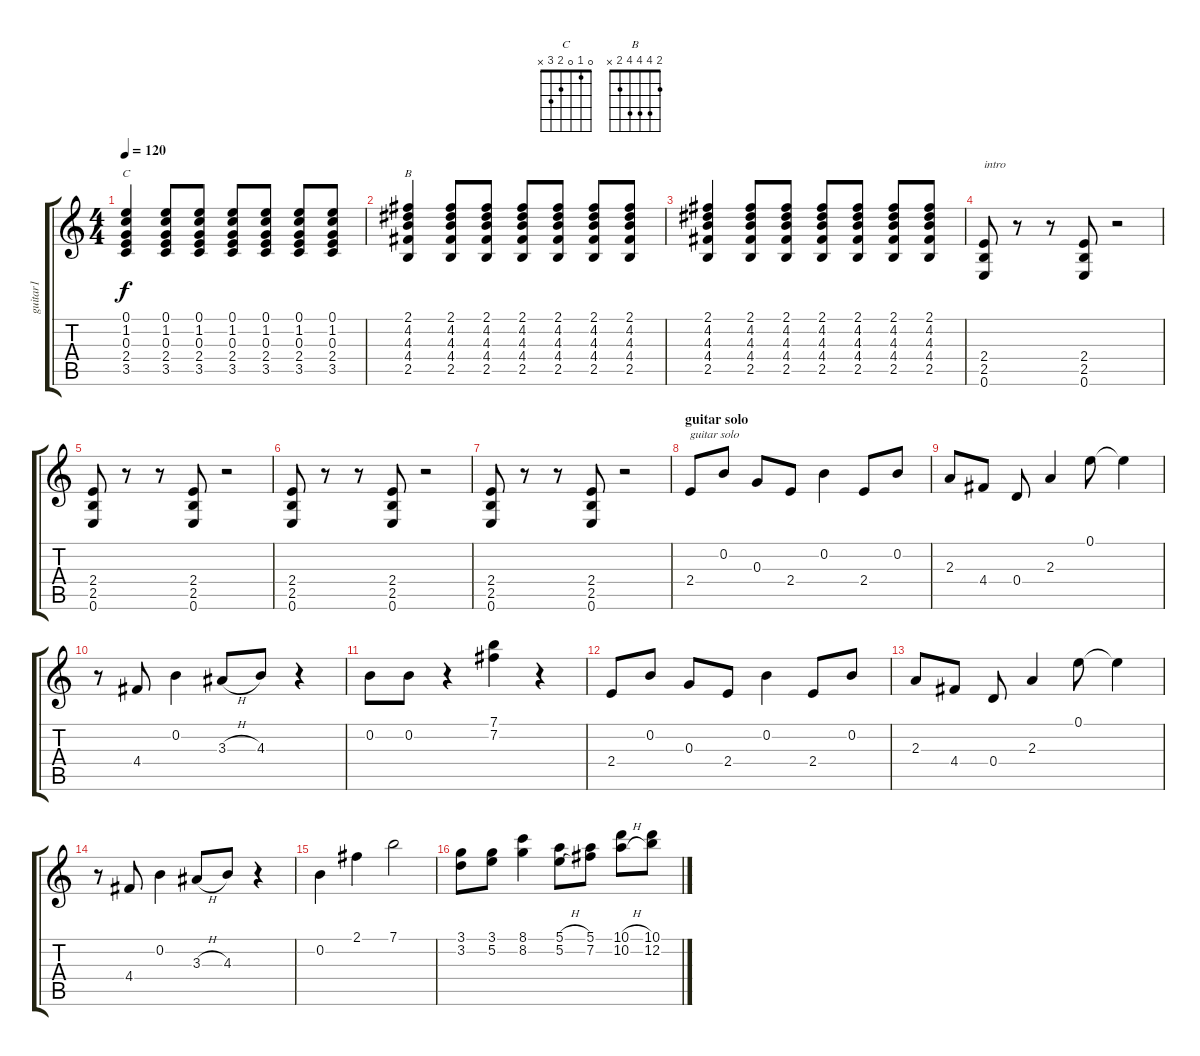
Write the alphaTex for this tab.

\track ("guitar1" "guitar1") {instrument overdrivenguitar}
\staff {score tabs}
\tuning (E4 B3 G3 D3 A2 E2) {hide}
\chord ("C" 0 1 0 2 3 x)
\chord ("B" 2 4 4 4 2 x)
\ts (4 4)
\tempo 120
\clef g2
\ks c
(0.1 1.2 0.3 2.4 3.5).4{ch "C" dy f} (0.1 1.2 0.3 2.4 3.5).8 (0.1 1.2 0.3 2.4 3.5).8 (0.1 1.2 0.3 2.4 3.5).8 (0.1 1.2 0.3 2.4 3.5).8 (0.1 1.2 0.3 2.4 3.5).8 (0.1 1.2 0.3 2.4 3.5).8 |
(2.1 4.2 4.3 4.4 2.5).4{ch "B"} (2.1 4.2 4.3 4.4 2.5).8 (2.1 4.2 4.3 4.4 2.5).8 (2.1 4.2 4.3 4.4 2.5).8 (2.1 4.2 4.3 4.4 2.5).8 (2.1 4.2 4.3 4.4 2.5).8 (2.1 4.2 4.3 4.4 2.5).8 |
(2.1 4.2 4.3 4.4 2.5).4 (2.1 4.2 4.3 4.4 2.5).8 (2.1 4.2 4.3 4.4 2.5).8 (2.1 4.2 4.3 4.4 2.5).8 (2.1 4.2 4.3 4.4 2.5).8 (2.1 4.2 4.3 4.4 2.5).8 (2.1 4.2 4.3 4.4 2.5).8 |
(2.4 2.5 0.6).8{txt "intro"} r.8 r.8 (2.4 2.5 0.6).8 r.2 |
(2.4 2.5 0.6).8 r.8 r.8 (2.4 2.5 0.6).8 r.2 |
(2.4 2.5 0.6).8 r.8 r.8 (2.4 2.5 0.6).8 r.2 |
(2.4 2.5 0.6).8 r.8 r.8 (2.4 2.5 0.6).8 r.2 |
\section ("" "guitar solo")
2.4.8{txt "guitar solo"} 0.2.8 0.3.8 2.4.8 0.2.4 2.4.8 0.2.8 |
2.3.8 4.4.8 0.4.8 2.3.4 0.1.8 0.1{t}.4 |
r.8 4.4.8 0.2.4 3.3{h}.8 4.3.8 r.4 |
0.2.8 0.2.8 r.4 (7.1 7.2).4 r.4 |
2.4.8 0.2.8 0.3.8 2.4.8 0.2.4 2.4.8 0.2.8 |
2.3.8 4.4.8 0.4.8 2.3.4 0.1.8 0.1{t}.4 |
r.8 4.4.8 0.2.4 3.3{h}.8 4.3.8 r.4 |
0.2.4 2.1.4 7.1.2 |
(3.1 3.2).8 (3.1 5.2).8 (8.1 8.2).4 (5.1{h} 5.2{h}).8 (5.1 7.2).8 (10.1{h} 10.2{h}).8 (10.1 12.2).8
